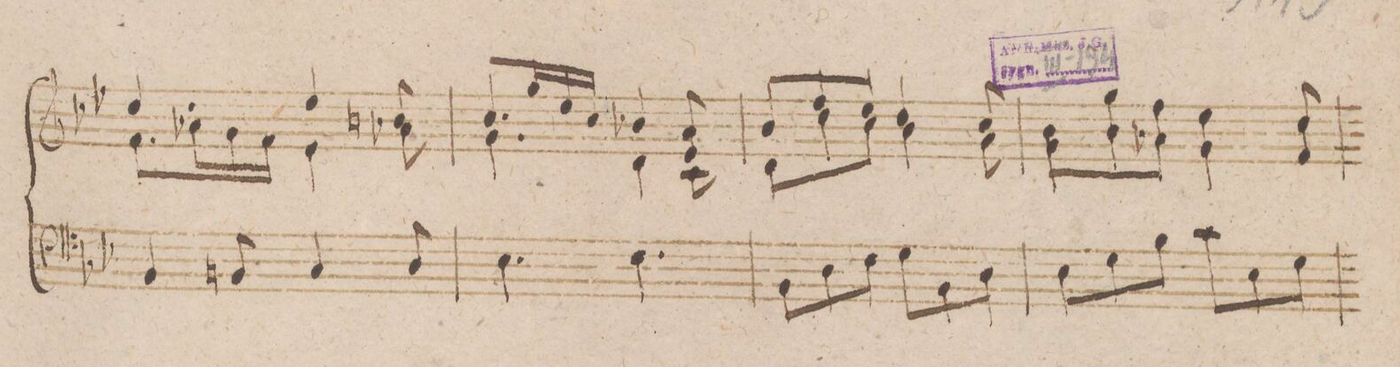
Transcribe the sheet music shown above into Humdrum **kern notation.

**kern
*I"Organo.
*clefF4
*k[b-e-]
*M6/8
4BB-/
8BBn/
4C/
8D/
=22
4.E-\
4.F\
=23
8BB-\L
8D\
8F\J
8G\L
8BB-\
8D\J
=24
8E-\L
8G\
8B-\J
8c\L
8E-\
8G\J
=25
*-
